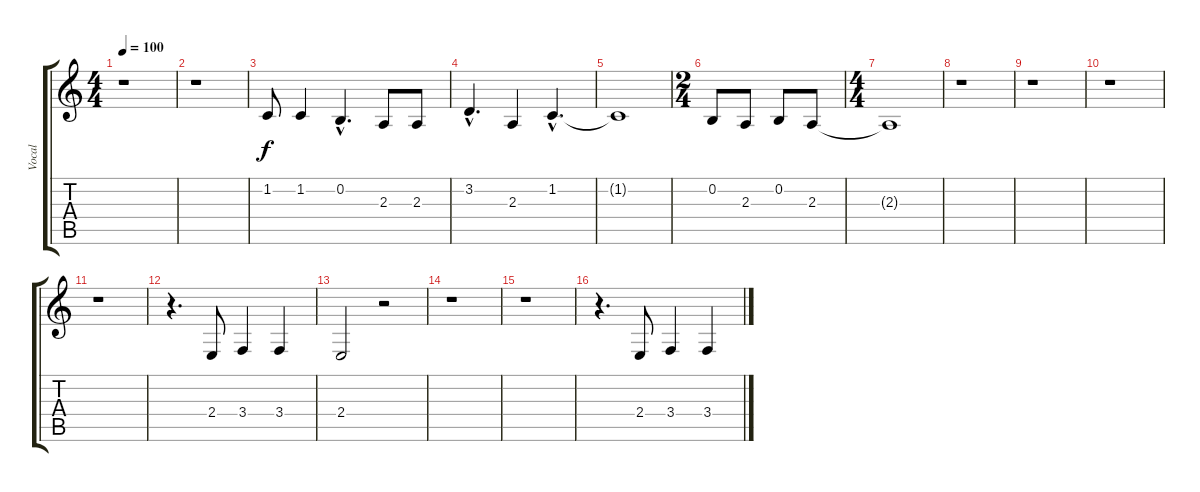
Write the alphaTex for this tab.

\track ("Vocal" "Vocal") {instrument tenorsax}
\staff {score tabs}
\tuning (E4 B3 G3 D3 A2 E2) {hide}
\ts (4 4)
\tempo 100
\clef g2
\ks c
r.1{dy f} |
r.1 |
1.2.8 1.2.4 0.2{hac}.4{d} 2.3.8 2.3.8 |
3.2{hac}.4{d} 2.3.4 1.2{hac}.4{d} |
1.2{t}.1 |
\ts (2 4)
0.2.8 2.3.8 0.2.8 2.3.8 |
\ts (4 4)
2.3{t}.1 |
r.1 |
r.1 |
r.1 |
r.1 |
r.4{d} 2.4.8 3.4.4 3.4.4 |
2.4.2 r.2 |
r.1 |
r.1 |
r.4{d} 2.4.8 3.4.4 3.4.4
